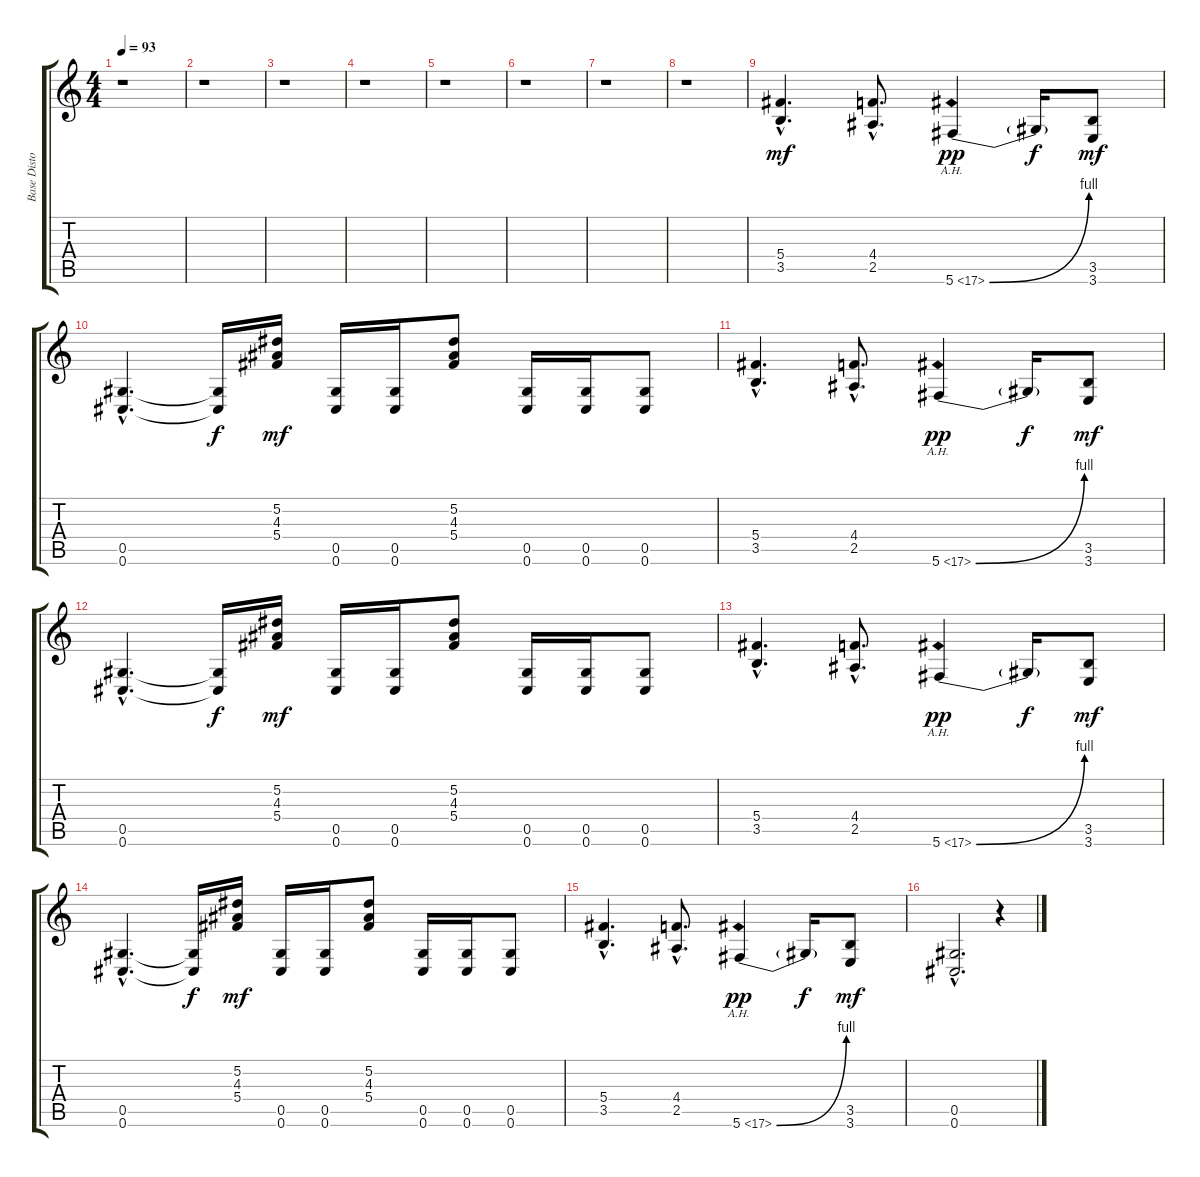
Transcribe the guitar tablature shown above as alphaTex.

\track ("Base Distorção" "Base Disto") {instrument overdrivenguitar}
\staff {score tabs}
\tuning (Eb4 Bb3 Gb3 Db3 Ab2 Db2) {hide}
\ts (4 4)
\tempo 93
\clef g2
\ks c
r.1{dy mf} |
r.1 |
r.1 |
r.1 |
r.1 |
r.1 |
r.1 |
r.1 |
(5.4{hac} 3.5{hac}).4{d} (4.4{hac} 2.5{hac}).8{d} 5.6{be (bend 0 0 60 4) ah 12}.4{dy pp} 5.6{t}.16{dy f} (3.5 3.6).8{dy mf} |
(0.5{hac} 0.6{hac}).4{d} (0.5{t} 0.6{t}).16{dy f} (5.2 4.3 5.4).16{dy mf} (0.5 0.6).16 (0.5 0.6).16 (5.2 4.3 5.4).8 (0.5 0.6).16 (0.5 0.6).16 (0.5 0.6).8 |
(5.4{hac} 3.5{hac}).4{d} (4.4{hac} 2.5{hac}).8{d} 5.6{be (bend 0 0 60 4) ah 12}.4{dy pp} 5.6{t}.16{dy f} (3.5 3.6).8{dy mf} |
(0.5{hac} 0.6{hac}).4{d} (0.5{t} 0.6{t}).16{dy f} (5.2 4.3 5.4).16{dy mf} (0.5 0.6).16 (0.5 0.6).16 (5.2 4.3 5.4).8 (0.5 0.6).16 (0.5 0.6).16 (0.5 0.6).8 |
(5.4{hac} 3.5{hac}).4{d} (4.4{hac} 2.5{hac}).8{d} 5.6{be (bend 0 0 60 4) ah 12}.4{dy pp} 5.6{t}.16{dy f} (3.5 3.6).8{dy mf} |
(0.5{hac} 0.6{hac}).4{d} (0.5{t} 0.6{t}).16{dy f} (5.2 4.3 5.4).16{dy mf} (0.5 0.6).16 (0.5 0.6).16 (5.2 4.3 5.4).8 (0.5 0.6).16 (0.5 0.6).16 (0.5 0.6).8 |
(5.4{hac} 3.5{hac}).4{d} (4.4{hac} 2.5{hac}).8{d} 5.6{be (bend 0 0 60 4) ah 12}.4{dy pp} 5.6{t}.16{dy f} (3.5 3.6).8{dy mf} |
(0.5{hac} 0.6{hac}).2{d} r.4
